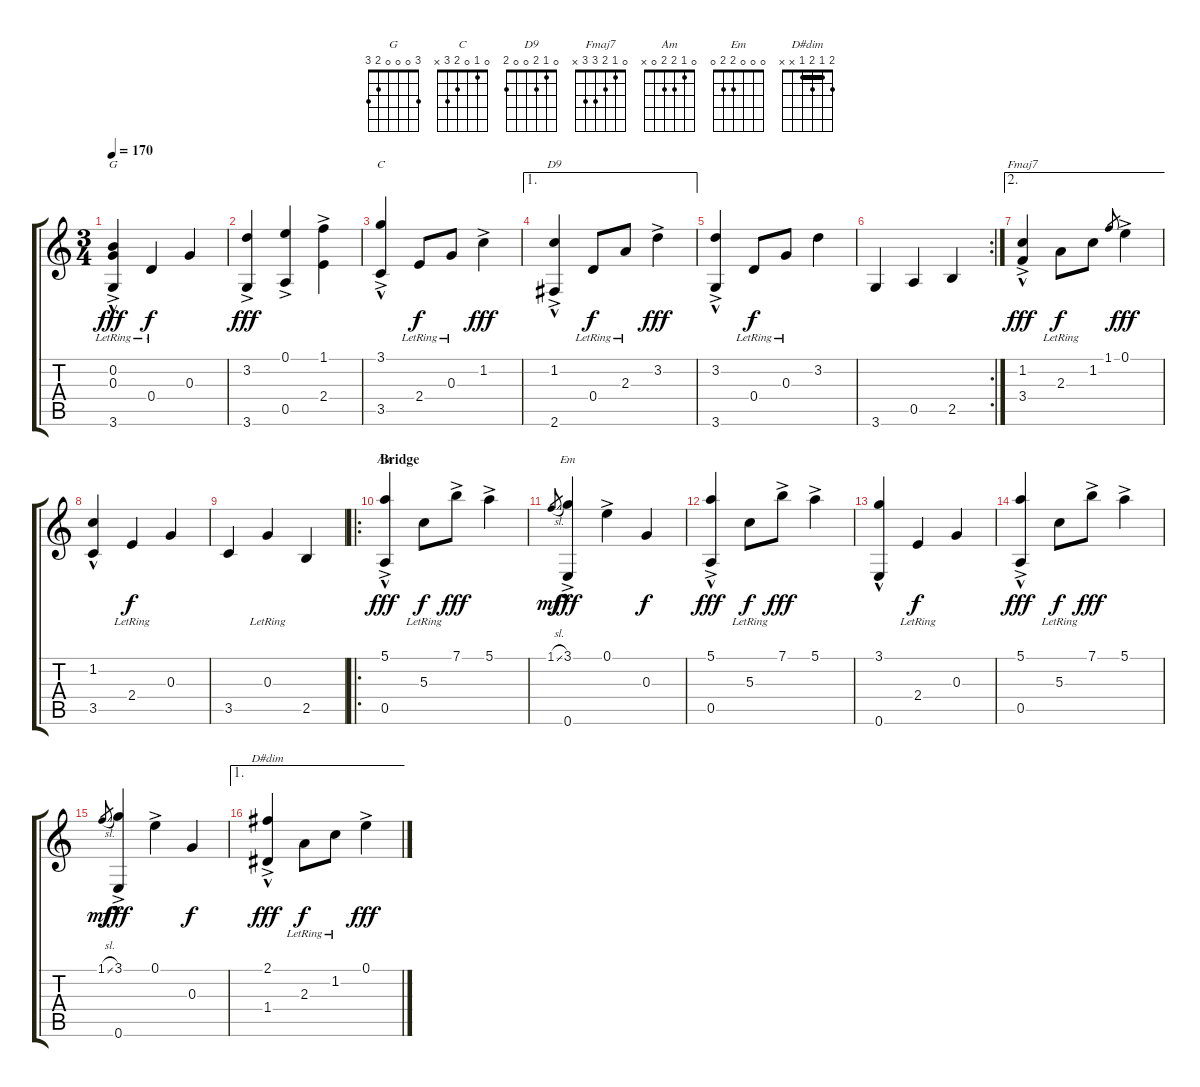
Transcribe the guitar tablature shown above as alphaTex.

\track "" {instrument acousticguitarnylon}
\staff {score tabs}
\tuning (E4 B3 G3 D3 A2 E2) {hide}
\chord ("G" 3 0 0 0 2 3)
\chord ("C" 0 1 0 2 3 x)
\chord ("D9" 0 1 2 0 0 2)
\chord ("Fmaj7" 0 1 2 3 3 x)
\chord ("Am" 0 1 2 2 0 x)
\chord ("Em" 0 0 0 2 2 0)
\chord ("D#dim" 2 1 2 1 x x) {barre 1}
\ts (3 4)
\tempo 170
\clef g2
\ks c
(0.2{ac lr} 0.3{lr} 3.6{hac}).4{ch "G" dy fff} 0.4{lr}.4{dy f} 0.3.4 |
(3.2{ac} 3.6).4{dy fff} (0.1{ac} 0.5).4 (1.1{ac} 2.4).4 |
(3.1{ac} 3.5{hac}).4{ch "C"} 2.4{lr}.8{dy f} 0.3{lr}.8 1.2{ac}.4{dy fff} |
\ae 1
(1.2{ac} 2.6{hac}).4{ch "D9"} 0.4{lr}.8{dy f} 2.3{lr}.8 3.2{ac}.4{dy fff} |
(3.2{ac} 3.6{hac}).4 0.4{lr}.8{dy f} 0.3{lr}.8 3.2.4 |
\rc 2
3.6.4 0.5.4 2.5.4 |
\ae 2
(1.2{ac} 3.4{hac}).4{ch "Fmaj7" dy fff} 2.3{lr}.8{dy f} 1.2.8 1.1.8{gr} 0.1{ac}.4{dy fff} |
(1.2{hac} 3.5{hac}).4 2.4{lr}.4{dy f} 0.3.4 |
3.5.4 0.3{lr}.4 2.5.4 |
\ro
\section ("" "Bridge")
(5.1{ac} 0.5{hac}).4{ch "Am" dy fff} 5.3{lr}.8{dy f} 7.1{ac}.8{dy fff} 5.1{ac}.4 |
1.1{sl}.8{gr dy mf} (3.1{ac} 0.6{hac}).4{ch "Em" dy fff} 0.1{ac}.4 0.3.4{dy f} |
(5.1{ac} 0.5{hac}).4{dy fff} 5.3{lr}.8{dy f} 7.1{ac}.8{dy fff} 5.1{ac}.4 |
(3.1{hac} 0.6).4 2.4{lr}.4{dy f} 0.3.4 |
(5.1{ac} 0.5{hac}).4{dy fff} 5.3{lr}.8{dy f} 7.1{ac}.8{dy fff} 5.1{ac}.4 |
1.1{sl}.8{gr dy mf} (3.1{ac} 0.6{hac}).4{dy fff} 0.1{ac}.4 0.3.4{dy f} |
\ae 1
(2.1{ac} 1.4{hac}).4{ch "D#dim" dy fff} 2.3{lr}.8{dy f} 1.2{lr}.8 0.1{ac}.4{dy fff}
